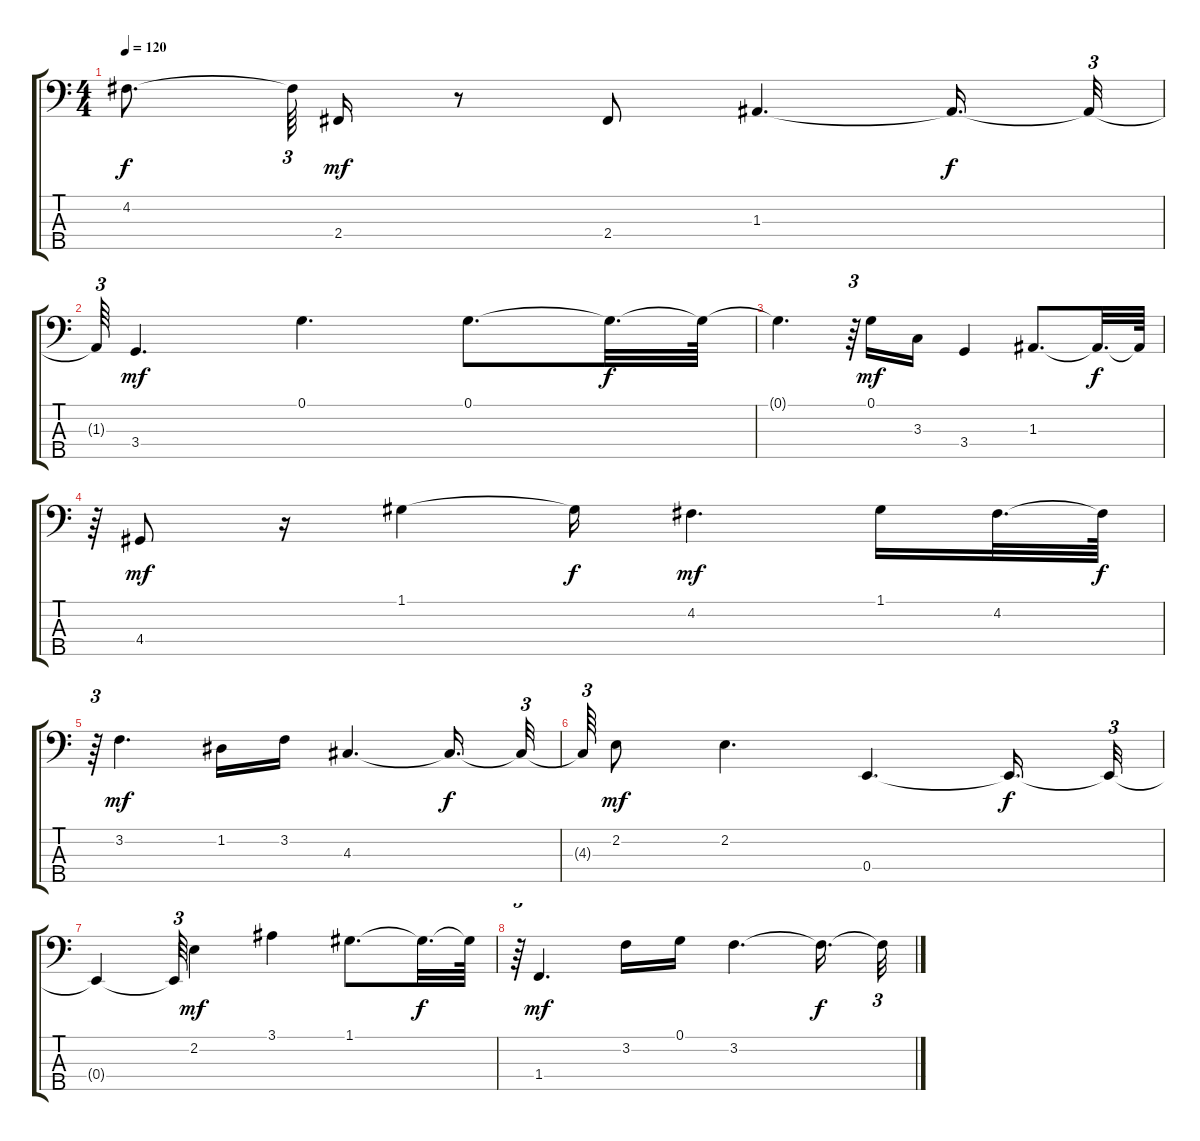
\track "" {instrument electricbassfinger}
\staff {score tabs}
\tuning (G2 D2 A1 E1 B0) {hide}
\ts (4 4)
\tempo 120
\clef f4
\ks c
4.2{t}.8{d dy f} 4.2{t}.64{tu (3 2)} 2.4.16{dy mf} r.8 2.4.8 1.3.4{d} 1.3{t}.16{d dy f} 1.3{t}.32{tu (3 2)} |
1.3{t}.64{tu (3 2)} 3.4.4{d dy mf} 0.1.4{d} 0.1.8{d} 0.1{t}.32{d dy f} 0.1{t}.64 |
0.1{t}.4{d} r.64{tu (3 2)} 0.1.16{dy mf} 3.3.16 3.4.4 1.3.8{d} 1.3{t}.32{d dy f} 1.3{t}.64 |
r.64{tu (3 2)} 4.4.8{dy mf} r.16 1.1.4 1.1{t}.16{dy f} 4.2.4{d dy mf} 1.1.16 4.2.32{d} 4.2{t}.64{dy f} |
r.64{tu (3 2)} 3.2.4{d dy mf} 1.2.16 3.2.16 4.3.4{d} 4.3{t}.16{d dy f} 4.3{t}.32{tu (3 2)} |
4.3{t}.64{tu (3 2)} 2.2.8{dy mf} 2.2.4{d} 0.4.4{d} 0.4{t}.16{d dy f} 0.4{t}.32{tu (3 2)} |
0.4{t}.4 0.4{t}.64{tu (3 2)} 2.2.4{dy mf} 3.1.4 1.1.8{d} 1.1{t}.32{d dy f} 1.1{t}.64 |
r.64{tu (3 2)} 1.4.4{d dy mf} 3.2.16 0.1.16 3.2.4{d} 3.2{t}.16{d dy f} 3.2{t}.32{tu (3 2)}
